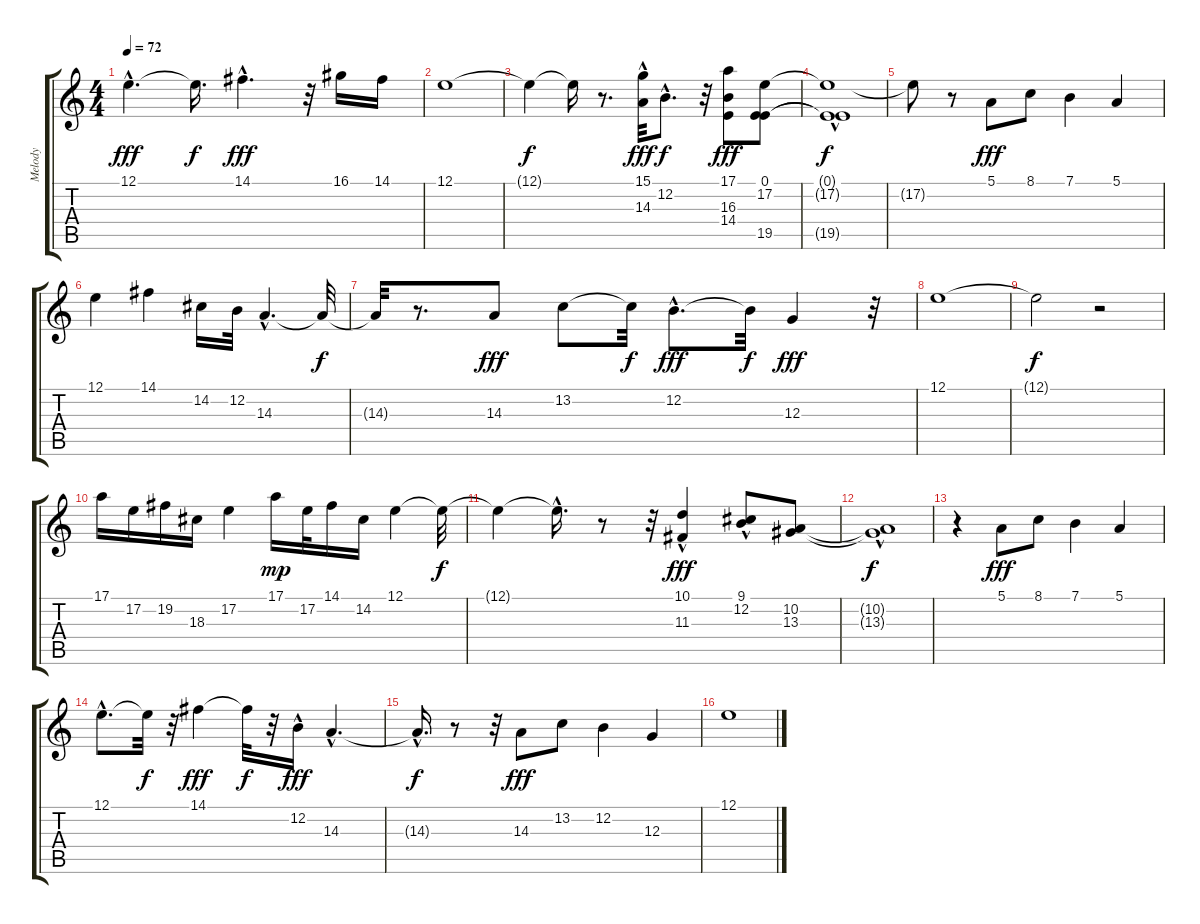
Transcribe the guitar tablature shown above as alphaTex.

\track ("Melody" "Melody") {instrument flute}
\staff {score tabs}
\tuning (E4 B3 G3 D3 A2 E2) {hide}
\ts (4 4)
\tempo 72
\clef g2
\ks c
12.1{hac}.4{d dy fff} 12.1{t}.16{d dy f} 14.1{hac}.4{d dy fff} r.32 16.1.16 14.1.16 |
12.1.1 |
12.1{t}.4{dy f} 12.1{t}.16 r.8{d} (15.1{hac} 14.3).32{dy fff} 12.2{hac}.8{d dy f} r.32 (17.1 16.3 14.4).8{dy fff} (0.1 17.2 19.5).8 |
(0.1{hac t} 17.2{t} 19.5{t}).1{dy f} |
17.2{t}.8 r.8 5.1.8{dy fff} 8.1.8 7.1.4 5.1.4 |
12.1.4 14.1.4 14.2.16 12.2.32 14.3{hac}.4{d} 14.3{t}.32{dy f} |
14.3{t}.32 r.8{d} 14.3.8{dy fff} 13.2.8 13.2{t}.32{dy f} 12.2{hac}.8{d dy fff} 12.2{t}.32{dy f} 12.3.4{dy fff} r.32 |
12.1.1 |
12.1{t}.2{dy f} r.2 |
17.1.16 17.2.16 19.2.16 18.3.16 17.2.4 17.1.16{dy mp} 17.2.32 14.1.16 14.2.16 12.1.4 12.1{t}.32{dy f} |
12.1{t}.4 12.1{hac t}.16{d} r.8 r.32 (10.1 11.3{hac}).4{dy fff} (9.1{hac} 12.2).8 (10.2 13.3).8 |
(10.2{t} 13.3{hac t}).1{dy f} |
r.4 5.1.8{dy fff} 8.1.8 7.1.4 5.1.4 |
12.1{hac}.8{d} 12.1{t}.32{dy f} r.32 14.1.4{dy fff} 14.1{t}.32{dy f} r.32 12.2{hac}.16{dy fff} 14.3{hac}.4{d} |
14.3{hac t}.16{d dy f} r.8 r.32 14.3.8{dy fff} 13.2.8 12.2.4 12.3.4 |
12.1.1
